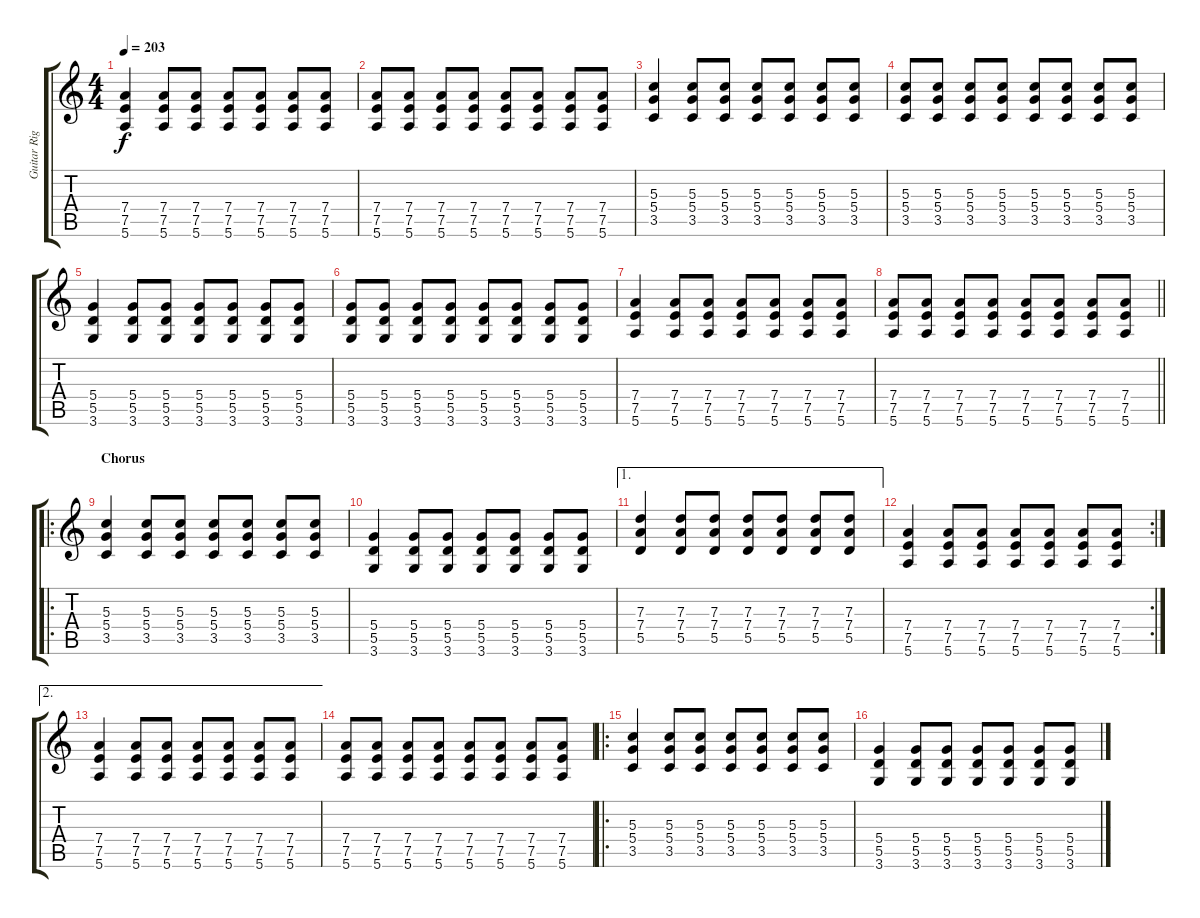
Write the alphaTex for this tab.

\track ("Guitar Right" "Guitar Rig") {instrument distortionguitar}
\staff {score tabs}
\tuning (E4 B3 G3 D3 A2 E2) {hide}
\ts (4 4)
\tempo 203
\clef g2
\ks c
(7.4 7.5 5.6).4{dy f} (7.4 7.5 5.6).8 (7.4 7.5 5.6).8 (7.4 7.5 5.6).8 (7.4 7.5 5.6).8 (7.4 7.5 5.6).8 (7.4 7.5 5.6).8 |
(7.4 7.5 5.6).8 (7.4 7.5 5.6).8 (7.4 7.5 5.6).8 (7.4 7.5 5.6).8 (7.4 7.5 5.6).8 (7.4 7.5 5.6).8 (7.4 7.5 5.6).8 (7.4 7.5 5.6).8 |
(5.3 5.4 3.5).4 (5.3 5.4 3.5).8 (5.3 5.4 3.5).8 (5.3 5.4 3.5).8 (5.3 5.4 3.5).8 (5.3 5.4 3.5).8 (5.3 5.4 3.5).8 |
(5.3 5.4 3.5).8 (5.3 5.4 3.5).8 (5.3 5.4 3.5).8 (5.3 5.4 3.5).8 (5.3 5.4 3.5).8 (5.3 5.4 3.5).8 (5.3 5.4 3.5).8 (5.3 5.4 3.5).8 |
(5.4 5.5 3.6).4 (5.4 5.5 3.6).8 (5.4 5.5 3.6).8 (5.4 5.5 3.6).8 (5.4 5.5 3.6).8 (5.4 5.5 3.6).8 (5.4 5.5 3.6).8 |
(5.4 5.5 3.6).8 (5.4 5.5 3.6).8 (5.4 5.5 3.6).8 (5.4 5.5 3.6).8 (5.4 5.5 3.6).8 (5.4 5.5 3.6).8 (5.4 5.5 3.6).8 (5.4 5.5 3.6).8 |
(7.4 7.5 5.6).4 (7.4 7.5 5.6).8 (7.4 7.5 5.6).8 (7.4 7.5 5.6).8 (7.4 7.5 5.6).8 (7.4 7.5 5.6).8 (7.4 7.5 5.6).8 |
\barLineRight lightlight
(7.4 7.5 5.6).8 (7.4 7.5 5.6).8 (7.4 7.5 5.6).8 (7.4 7.5 5.6).8 (7.4 7.5 5.6).8 (7.4 7.5 5.6).8 (7.4 7.5 5.6).8 (7.4 7.5 5.6).8 |
\ro
\section ("" "Chorus")
(5.3 5.4 3.5).4 (5.3 5.4 3.5).8 (5.3 5.4 3.5).8 (5.3 5.4 3.5).8 (5.3 5.4 3.5).8 (5.3 5.4 3.5).8 (5.3 5.4 3.5).8 |
(5.4 5.5 3.6).4 (5.4 5.5 3.6).8 (5.4 5.5 3.6).8 (5.4 5.5 3.6).8 (5.4 5.5 3.6).8 (5.4 5.5 3.6).8 (5.4 5.5 3.6).8 |
\ae 1
(7.3 7.4 5.5).4 (7.3 7.4 5.5).8 (7.3 7.4 5.5).8 (7.3 7.4 5.5).8 (7.3 7.4 5.5).8 (7.3 7.4 5.5).8 (7.3 7.4 5.5).8 |
\rc 2
(7.4 7.5 5.6).4 (7.4 7.5 5.6).8 (7.4 7.5 5.6).8 (7.4 7.5 5.6).8 (7.4 7.5 5.6).8 (7.4 7.5 5.6).8 (7.4 7.5 5.6).8 |
\ae 2
(7.4 7.5 5.6).4 (7.4 7.5 5.6).8 (7.4 7.5 5.6).8 (7.4 7.5 5.6).8 (7.4 7.5 5.6).8 (7.4 7.5 5.6).8 (7.4 7.5 5.6).8 |
(7.4 7.5 5.6).8 (7.4 7.5 5.6).8 (7.4 7.5 5.6).8 (7.4 7.5 5.6).8 (7.4 7.5 5.6).8 (7.4 7.5 5.6).8 (7.4 7.5 5.6).8 (7.4 7.5 5.6).8 |
\ro
(5.3 5.4 3.5).4 (5.3 5.4 3.5).8 (5.3 5.4 3.5).8 (5.3 5.4 3.5).8 (5.3 5.4 3.5).8 (5.3 5.4 3.5).8 (5.3 5.4 3.5).8 |
(5.4 5.5 3.6).4 (5.4 5.5 3.6).8 (5.4 5.5 3.6).8 (5.4 5.5 3.6).8 (5.4 5.5 3.6).8 (5.4 5.5 3.6).8 (5.4 5.5 3.6).8
